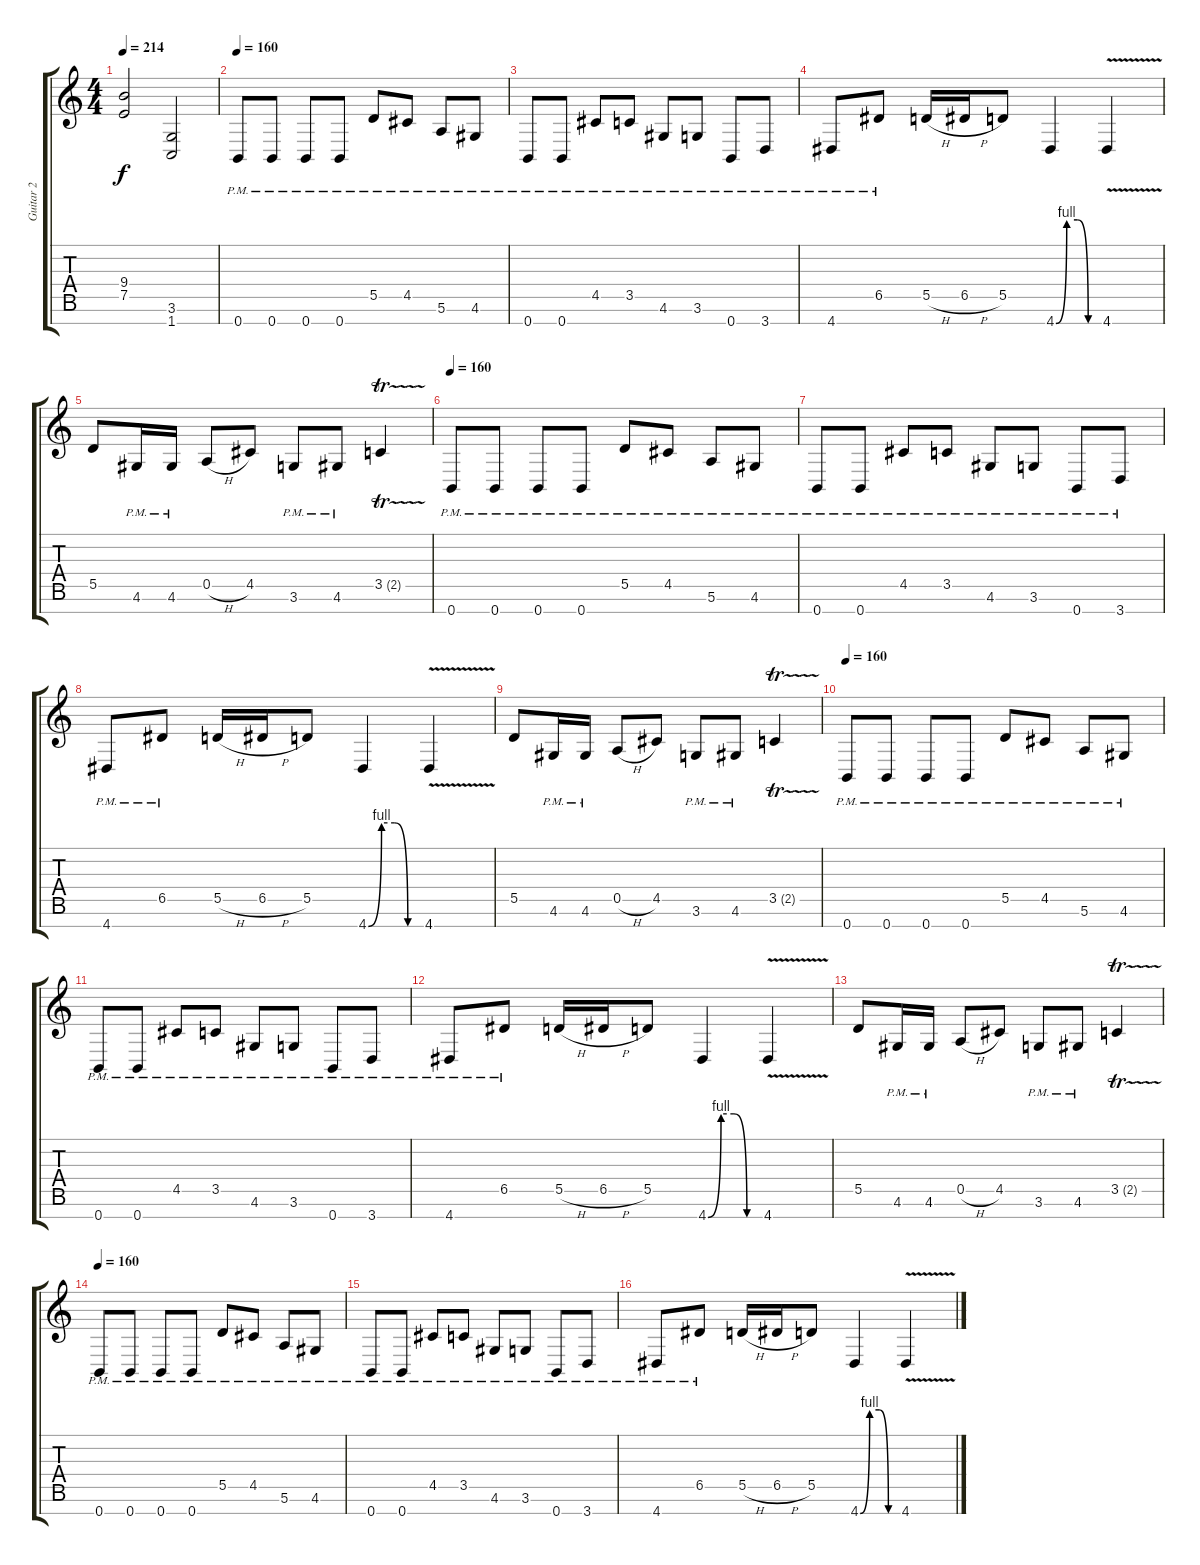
\track ("Guitar 2            " "Guitar 2  ") {instrument distortionguitar}
\staff {score tabs}
\tuning (E4 B3 G3 D3 A2 E2 B1) {hide}
\ts (4 4)
\tempo 214
\clef g2
\ks c
(9.4 7.5).2{dy f} (3.6 1.7).2 |
\tempo 160
0.7{pm}.8 0.7{pm}.8 0.7{pm}.8 0.7{pm}.8 5.5{pm}.8 4.5{pm}.8 5.6{pm}.8 4.6{pm}.8 |
0.7{pm}.8 0.7{pm}.8 4.5{pm}.8 3.5{pm}.8 4.6{pm}.8 3.6{pm}.8 0.7{pm}.8 3.7{pm}.8 |
4.7{pm}.8 6.5{pm}.8 5.5{h}.16 6.5{h}.16 5.5.8 4.7{be (custom 0 0 15 4 30 4 45 0 60 0)}.4 4.7{v}.4 |
5.5.8 4.6{pm}.16 4.6{pm}.16 0.5{h}.8 4.5.8 3.6{pm}.8 4.6{pm}.8 3.5{tr (2 16)}.4 |
\tempo 160
0.7{pm}.8 0.7{pm}.8 0.7{pm}.8 0.7{pm}.8 5.5{pm}.8 4.5{pm}.8 5.6{pm}.8 4.6{pm}.8 |
0.7{pm}.8 0.7{pm}.8 4.5{pm}.8 3.5{pm}.8 4.6{pm}.8 3.6{pm}.8 0.7{pm}.8 3.7{pm}.8 |
4.7{pm}.8 6.5{pm}.8 5.5{h}.16 6.5{h}.16 5.5.8 4.7{be (custom 0 0 15 4 30 4 45 0 60 0)}.4 4.7{v}.4 |
5.5.8 4.6{pm}.16 4.6{pm}.16 0.5{h}.8 4.5.8 3.6{pm}.8 4.6{pm}.8 3.5{tr (2 16)}.4 |
\tempo 160
0.7{pm}.8 0.7{pm}.8 0.7{pm}.8 0.7{pm}.8 5.5{pm}.8 4.5{pm}.8 5.6{pm}.8 4.6{pm}.8 |
0.7{pm}.8 0.7{pm}.8 4.5{pm}.8 3.5{pm}.8 4.6{pm}.8 3.6{pm}.8 0.7{pm}.8 3.7{pm}.8 |
4.7{pm}.8 6.5{pm}.8 5.5{h}.16 6.5{h}.16 5.5.8 4.7{be (custom 0 0 15 4 30 4 45 0 60 0)}.4 4.7{v}.4 |
5.5.8 4.6{pm}.16 4.6{pm}.16 0.5{h}.8 4.5.8 3.6{pm}.8 4.6{pm}.8 3.5{tr (2 16)}.4 |
\tempo 160
0.7{pm}.8 0.7{pm}.8 0.7{pm}.8 0.7{pm}.8 5.5{pm}.8 4.5{pm}.8 5.6{pm}.8 4.6{pm}.8 |
0.7{pm}.8 0.7{pm}.8 4.5{pm}.8 3.5{pm}.8 4.6{pm}.8 3.6{pm}.8 0.7{pm}.8 3.7{pm}.8 |
4.7{pm}.8 6.5{pm}.8 5.5{h}.16 6.5{h}.16 5.5.8 4.7{be (custom 0 0 15 4 30 4 45 0 60 0)}.4 4.7{v}.4
